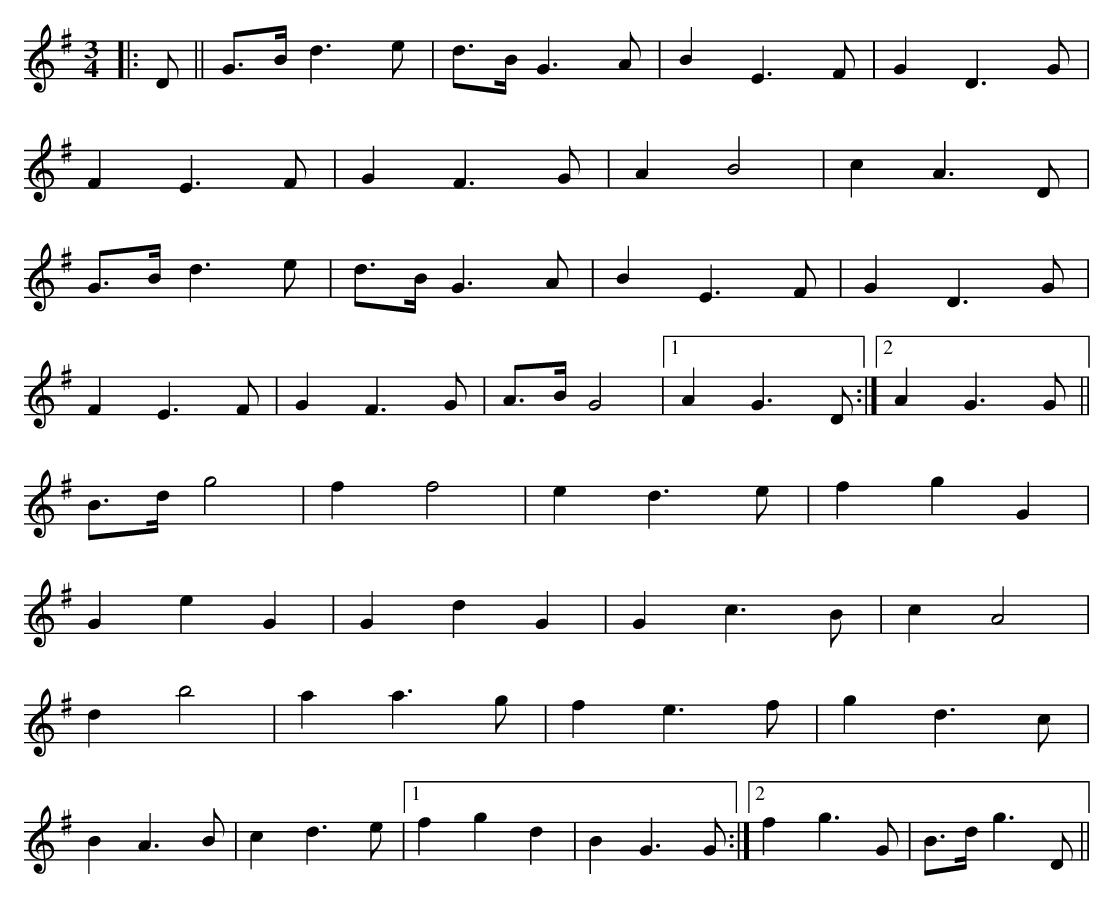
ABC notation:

X:1
M:3/4
K:G
|:D||G>B d3 e|d>B G3 A|B2 E3 F|G2 D3 G|
F2 E3 F|G2 F3 G|A2 B4|c2 A3 D|
G>B d3 e|d>B G3 A|B2 E3 F|G2 D3 G|
F2 E3 F|G2 F3 G|A>B G4|1 A2 G3 D:|2 A2 G3 G||
B>d g4|f2 f4|e2 d3 e|f2 g2 G2|
G2 e2 G2|G2 d2 G2|G2 c3 B|c2 A4|
d2 b4|a2 a3 g|f2 e3 f|g2 d3 c|
B2 A3 B|c2 d3 e|1 f2 g2 d2|B2 G3 G:|2 f2 g3 G|B>d g3 D||
